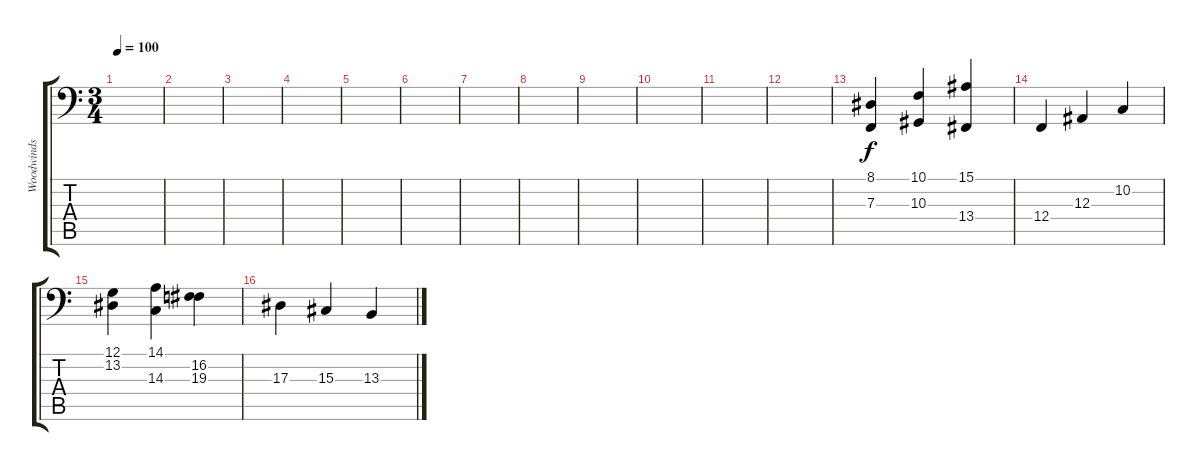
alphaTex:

\track ("Woodwinds 2" "Woodwinds ") {instrument panflute}
\staff {score tabs}
\tuning (G2 D2 Bb1 F1 C1 G0) {hide}
\ts (3 4)
\tempo 100
\clef f4
\ks c
|
|
|
|
|
|
|
|
|
|
|
|
(8.1 7.3).4 (10.1 10.3).4 (15.1 13.4).4 |
12.4.4 12.3.4 10.2.4 |
(12.1 13.2).4 (14.1 14.3).4 (16.2 19.3).4 |
17.3.4 15.3.4 13.3.4
